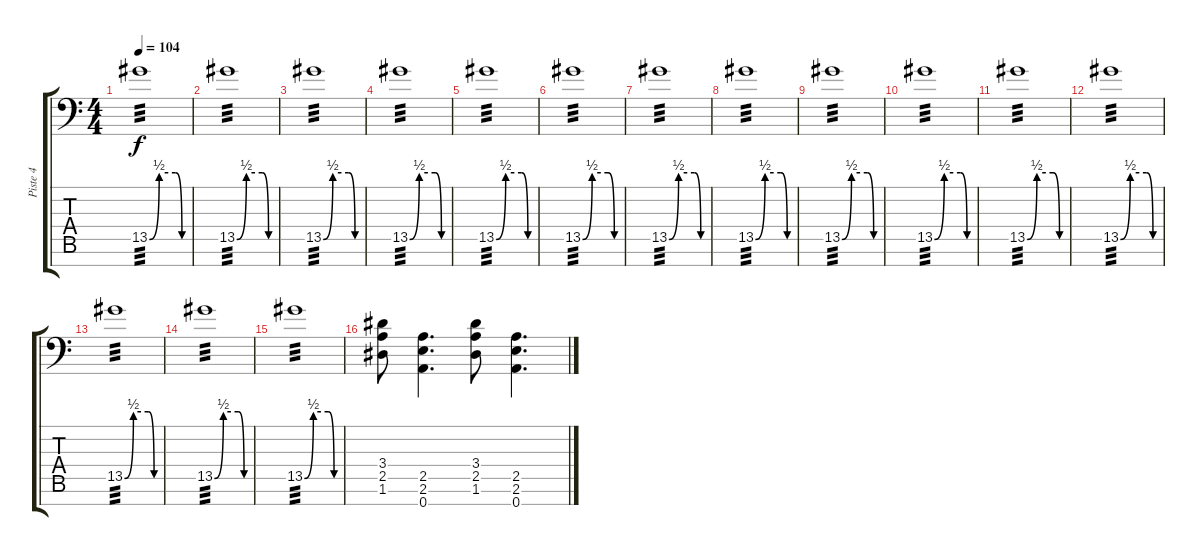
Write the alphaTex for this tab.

\track ("Piste 4" "Piste 4") {instrument distortionguitar}
\staff {score tabs}
\tuning (D4 A3 F3 C3 G2 D2 A1) {hide}
\ts (4 4)
\tempo 104
\clef f4
\ks c
13.5{be (custom 0 0 15 2 40 2 50 0 60 0)}.1{tp 3 dy f} |
13.5{be (custom 0 0 15 2 40 2 50 0 60 0)}.1{tp 3} |
13.5{be (custom 0 0 15 2 40 2 50 0 60 0)}.1{tp 3} |
13.5{be (custom 0 0 15 2 40 2 50 0 60 0)}.1{tp 3} |
13.5{be (custom 0 0 15 2 40 2 50 0 60 0)}.1{tp 3} |
13.5{be (custom 0 0 15 2 40 2 50 0 60 0)}.1{tp 3} |
13.5{be (custom 0 0 15 2 40 2 50 0 60 0)}.1{tp 3} |
13.5{be (custom 0 0 15 2 40 2 50 0 60 0)}.1{tp 3 volume 5 balance 12} |
13.5{be (custom 0 0 15 2 40 2 50 0 60 0)}.1{tp 3} |
13.5{be (custom 0 0 15 2 40 2 50 0 60 0)}.1{tp 3} |
13.5{be (custom 0 0 15 2 40 2 50 0 60 0)}.1{tp 3} |
13.5{be (custom 0 0 15 2 40 2 50 0 60 0)}.1{tp 3 volume 5 balance 12} |
13.5{be (custom 0 0 15 2 40 2 50 0 60 0)}.1{tp 3} |
13.5{be (custom 0 0 15 2 40 2 50 0 60 0)}.1{tp 3} |
13.5{be (custom 0 0 15 2 40 2 50 0 60 0)}.1{tp 3} |
(3.4 2.5 1.6).8{volume 14 balance 4} (2.5 2.6 0.7).4{d} (3.4 2.5 1.6).8 (2.5 2.6 0.7).4{d}
